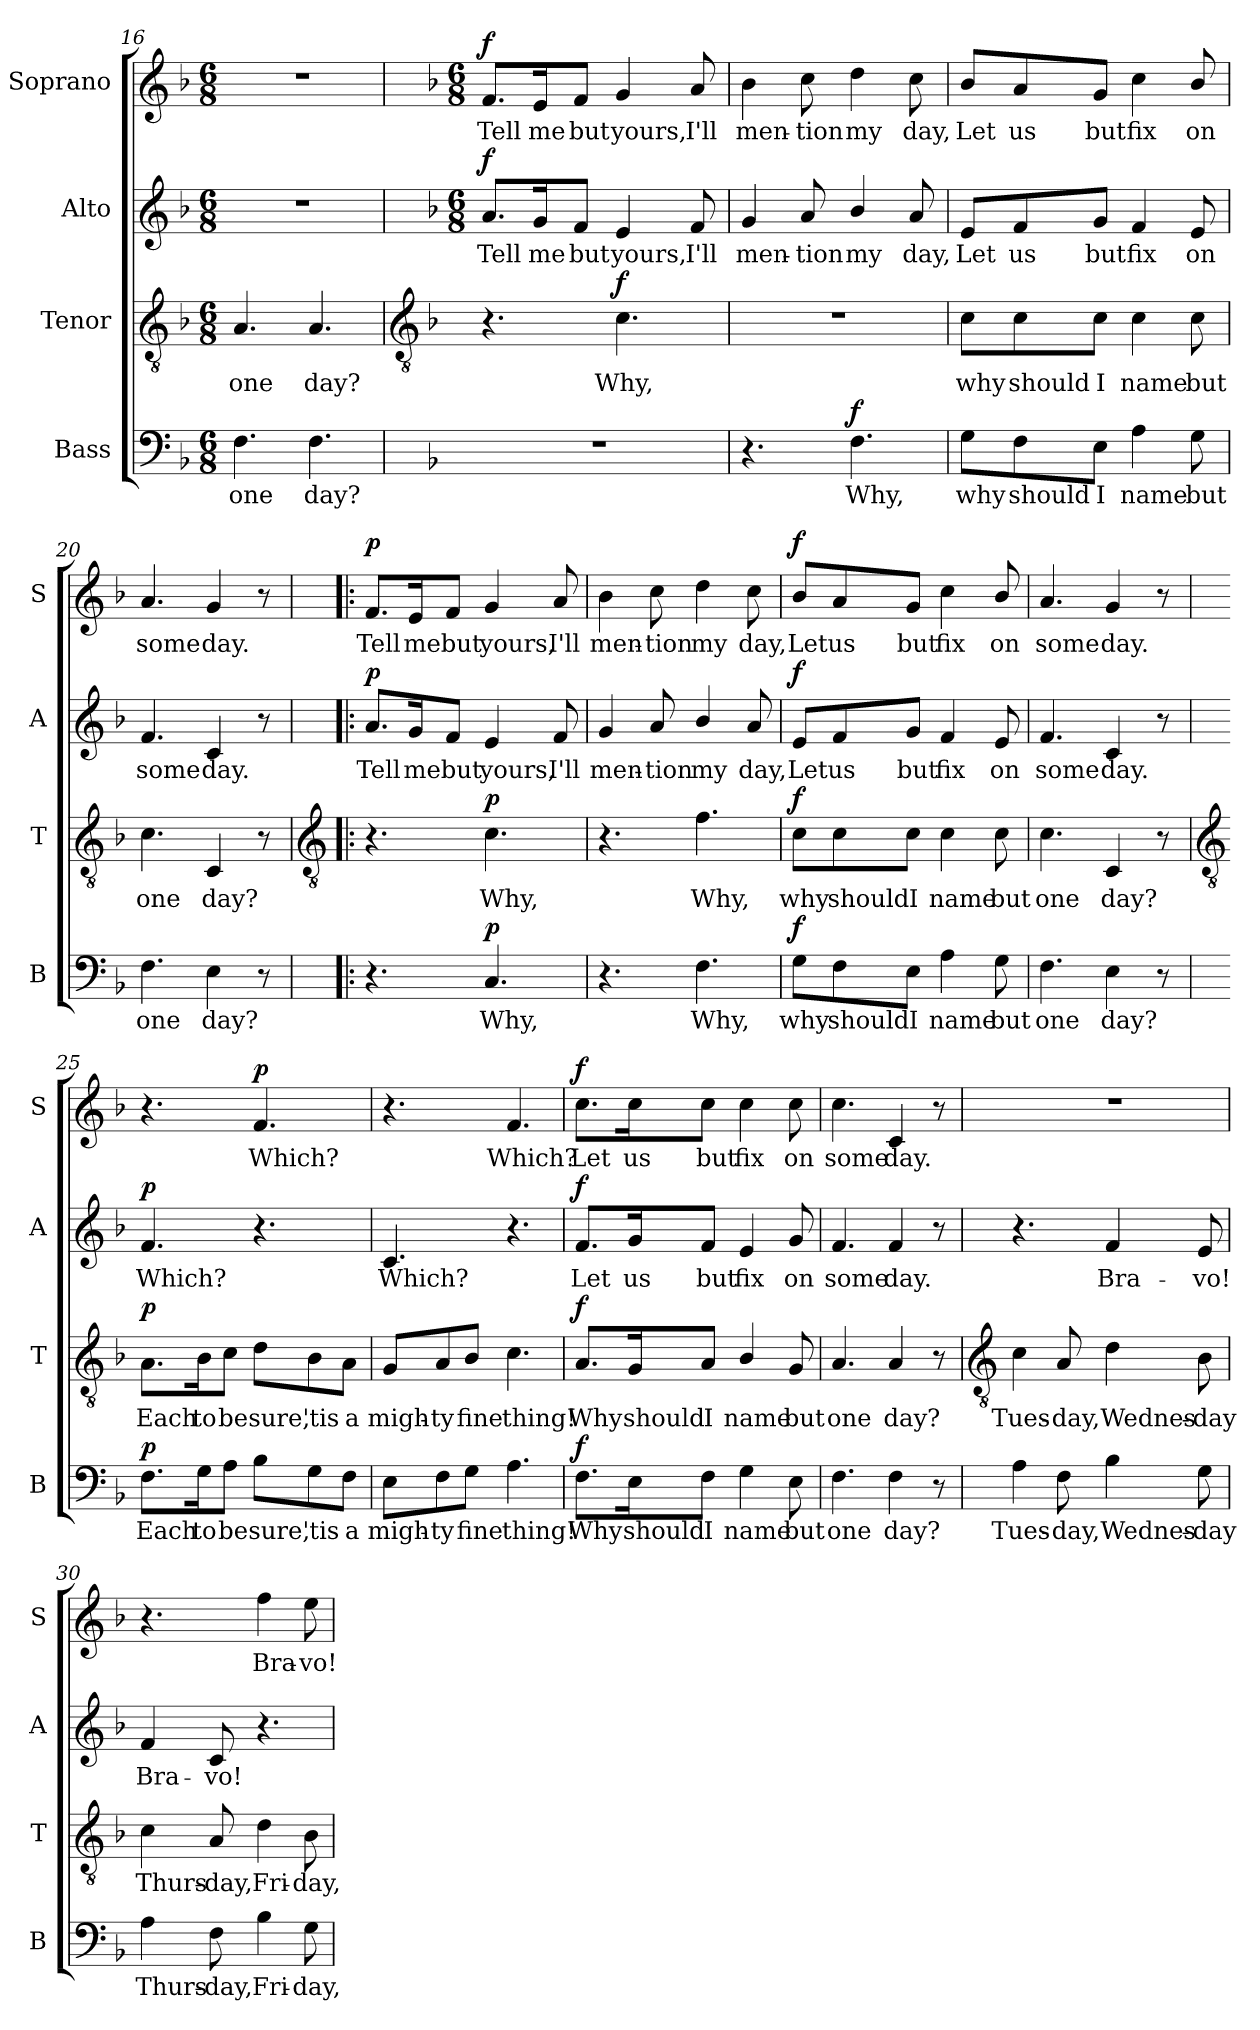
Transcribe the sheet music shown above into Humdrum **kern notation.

**kern	**text	**dynam	**kern	**text	**dynam	**kern	**text	**dynam	**kern	**text	**dynam
*part4	*part4	*part4	*part3	*part3	*part3	*part2	*part2	*part2	*part1	*part1	*part1
*staff4	*staff4	*staff4	*staff3	*staff3	*staff3	*staff2	*staff2	*staff2	*staff1	*staff1	*staff1
*I"Bass	*	*	*I"Tenor	*	*	*I"Alto	*	*	*I"Soprano	*	*
*I'B	*	*	*I'T	*	*	*I'A	*	*	*I'S	*	*
*clefF4	*	*	*clefGv2	*	*	*clefG2	*	*	*clefG2	*	*
*k[b-]	*	*	*k[b-]	*	*	*k[b-]	*	*	*k[b-]	*	*
*F:	*	*	*F:	*	*	*F:	*	*	*F:	*	*
*M6/8	*	*	*M6/8	*	*	*M6/8	*	*	*M6/8	*	*
=16	=16	=16	=16	=16	=16	=16	=16	=16	=16	=16	=16
!	!LO:LY:b	!	!	!LO:LY:b	!	!	!	!	!	!	!
4.F	one	.	4.A	one	.	2.r	.	.	2.r	.	.
!	!LO:LY:b	!	!	!LO:LY:b	!	!	!	!	!	!	!
4.F	day?	.	4.A	day?	.	.	.	.	.	.	.
!!LO:LB:g=z
=17	=17	=17	=17	=17	=17	=17	=17	=17	=17	=17	=17
*	*	*	*clefGv2	*	*	*	*	*	*	*	*
*	*	*	*	*	*	*k[b-]	*	*	*k[b-]	*	*
*	*	*	*	*	*	*F:	*	*	*F:	*	*
*	*	*	*	*	*	*M6/8	*	*	*M6/8	*	*
!LO:N:vis=1	!	!	!	!	!	!	!LO:LY:b	!LO:DY:b	!	!LO:LY:b	!LO:DY:b
2.r	.	.	4.r	.	.	8.a/L	Tell	f	8.f/L	Tell	f
!	!	!	!	!	!	!	!LO:LY:b	!	!	!LO:LY:b	!
.	.	.	.	.	.	16g/K	me	.	16e/K	me	.
!	!	!	!	!	!	!	!LO:LY:b	!	!	!LO:LY:b	!
.	.	.	.	.	.	8f/J	but	.	8f/J	but	.
!	!	!	!	!LO:LY:b	!LO:DY:b	!	!LO:LY:b	!	!	!LO:LY:b	!
.	.	.	4.c	Why,	f	4e	yours,	.	4g	yours,	.
!	!	!	!	!	!	!	!LO:LY:b	!	!	!LO:LY:b	!
.	.	.	.	.	.	8f	I'll	.	8a	I'll	.
=18	=18	=18	=18	=18	=18	=18	=18	=18	=18	=18	=18
!	!	!	!LO:N:vis=1	!	!	!	!LO:LY:b	!	!	!LO:LY:b	!
4.r	.	.	2.r	.	.	4g	men-	.	4b-	men-	.
!	!	!	!	!	!	!	!LO:LY:b	!	!	!LO:LY:b	!
.	.	.	.	.	.	8a	-tion	.	8cc	-tion	.
!	!LO:LY:b	!LO:DY:b	!	!	!	!	!LO:LY:b	!	!	!LO:LY:b	!
4.F	Why,	f	.	.	.	4b-/	my	.	4dd	my	.
!	!	!	!	!	!	!	!LO:LY:b	!	!	!LO:LY:b	!
.	.	.	.	.	.	8a	day,	.	8cc	day,	.
=19	=19	=19	=19	=19	=19	=19	=19	=19	=19	=19	=19
!	!LO:LY:b	!	!	!LO:LY:b	!	!	!LO:LY:b	!	!	!LO:LY:b	!
8G\L	why	.	8c\L	why	.	8e/L	Let	.	8b-/L	Let	.
!	!LO:LY:b	!	!	!LO:LY:b	!	!	!LO:LY:b	!	!	!LO:LY:b	!
8F\	should	.	8c\	should	.	8f/	us	.	8a/	us	.
!	!LO:LY:b	!	!	!LO:LY:b	!	!	!LO:LY:b	!	!	!LO:LY:b	!
8E\J	I	.	8c\J	I	.	8g/J	but	.	8g/J	but	.
!	!LO:LY:b	!	!	!LO:LY:b	!	!	!LO:LY:b	!	!	!LO:LY:b	!
4A	name	.	4c	name	.	4f	fix	.	4cc	fix	.
!	!LO:LY:b	!	!	!LO:LY:b	!	!	!LO:LY:b	!	!	!LO:LY:b	!
8G	but	.	8c	but	.	8e	on	.	8b-/	on	.
=20	=20	=20	=20	=20	=20	=20	=20	=20	=20	=20	=20
!	!LO:LY:b	!	!	!LO:LY:b	!	!	!LO:LY:b	!	!	!LO:LY:b	!
4.F	one	.	4.c	one	.	4.f	some	.	4.a	some	.
!	!LO:LY:b	!	!	!LO:LY:b	!	!	!LO:LY:b	!	!	!LO:LY:b	!
4E	day?	.	4C	day?	.	4c	day.	.	4g	day.	.
8r	.	.	8r	.	.	8r	.	.	8r	.	.
!!LO:LB:g=z
=21!|:	=21!|:	=21!|:	=21!|:	=21!|:	=21!|:	=21!|:	=21!|:	=21!|:	=21!|:	=21!|:	=21!|:
*	*	*	*clefGv2	*	*	*	*	*	*	*	*
!	!	!	!	!	!	!	!LO:LY:b	!LO:DY:b	!	!LO:LY:b	!LO:DY:b
4.r	.	.	4.r	.	.	8.a/L	Tell	p	8.f/L	Tell	p
!	!	!	!	!	!	!	!LO:LY:b	!	!	!LO:LY:b	!
.	.	.	.	.	.	16g/K	me	.	16e/K	me	.
!	!	!	!	!	!	!	!LO:LY:b	!	!	!LO:LY:b	!
.	.	.	.	.	.	8f/J	but	.	8f/J	but	.
!	!LO:LY:b	!LO:DY:b	!	!LO:LY:b	!LO:DY:b	!	!LO:LY:b	!	!	!LO:LY:b	!
4.C	Why,	p	4.c	Why,	p	4e	yours,	.	4g	yours,	.
!	!	!	!	!	!	!	!LO:LY:b	!	!	!LO:LY:b	!
.	.	.	.	.	.	8f	I'll	.	8a	I'll	.
=22	=22	=22	=22	=22	=22	=22	=22	=22	=22	=22	=22
!	!	!	!	!	!	!	!LO:LY:b	!	!	!LO:LY:b	!
4.r	.	.	4.r	.	.	4g	men-	.	4b-	men-	.
!	!	!	!	!	!	!	!LO:LY:b	!	!	!LO:LY:b	!
.	.	.	.	.	.	8a	-tion	.	8cc	-tion	.
!	!LO:LY:b	!	!	!LO:LY:b	!	!	!LO:LY:b	!	!	!LO:LY:b	!
4.F	Why,	.	4.f	Why,	.	4b-/	my	.	4dd	my	.
!	!	!	!	!	!	!	!LO:LY:b	!	!	!LO:LY:b	!
.	.	.	.	.	.	8a	day,	.	8cc	day,	.
=23	=23	=23	=23	=23	=23	=23	=23	=23	=23	=23	=23
!	!LO:LY:b	!LO:DY:b	!	!LO:LY:b	!LO:DY:b	!	!LO:LY:b	!LO:DY:b	!	!LO:LY:b	!LO:DY:b
8G\L	why	f	8c\L	why	f	8e/L	Let	f	8b-/L	Let	f
!	!LO:LY:b	!	!	!LO:LY:b	!	!	!LO:LY:b	!	!	!LO:LY:b	!
8F\	should	.	8c\	should	.	8f/	us	.	8a/	us	.
!	!LO:LY:b	!	!	!LO:LY:b	!	!	!LO:LY:b	!	!	!LO:LY:b	!
8E\J	I	.	8c\J	I	.	8g/J	but	.	8g/J	but	.
!	!LO:LY:b	!	!	!LO:LY:b	!	!	!LO:LY:b	!	!	!LO:LY:b	!
4A	name	.	4c	name	.	4f	fix	.	4cc	fix	.
!	!LO:LY:b	!	!	!LO:LY:b	!	!	!LO:LY:b	!	!	!LO:LY:b	!
8G	but	.	8c	but	.	8e	on	.	8b-/	on	.
=24	=24	=24	=24	=24	=24	=24	=24	=24	=24	=24	=24
!	!LO:LY:b	!	!	!LO:LY:b	!	!	!LO:LY:b	!	!	!LO:LY:b	!
4.F	one	.	4.c	one	.	4.f	some	.	4.a	some	.
!	!LO:LY:b	!	!	!LO:LY:b	!	!	!LO:LY:b	!	!	!LO:LY:b	!
4E	day?	.	4C	day?	.	4c	day.	.	4g	day.	.
8r	.	.	8r	.	.	8r	.	.	8r	.	.
!!LO:LB:g=z
=25	=25	=25	=25	=25	=25	=25	=25	=25	=25	=25	=25
*	*	*	*clefGv2	*	*	*	*	*	*	*	*
!	!LO:LY:b	!LO:DY:b	!	!LO:LY:b	!LO:DY:b	!	!LO:LY:b	!LO:DY:b	!	!	!
8.F\L	Each	p	8.A\L	Each	p	4.f	Which?	p	4.r	.	.
!	!LO:LY:b	!	!	!LO:LY:b	!	!	!	!	!	!	!
16G\K	to	.	16B-\K	to	.	.	.	.	.	.	.
!	!LO:LY:b	!	!	!LO:LY:b	!	!	!	!	!	!	!
8A\J	be	.	8c\J	be	.	.	.	.	.	.	.
!	!LO:LY:b	!	!	!LO:LY:b	!	!	!	!	!	!LO:LY:b	!LO:DY:b
8B-\L	sure,	.	8d\L	sure,	.	4.r	.	.	4.f	Which?	p
!	!LO:LY:b	!	!	!LO:LY:b	!	!	!	!	!	!	!
8G\	'tis	.	8B-\	'tis	.	.	.	.	.	.	.
!	!LO:LY:b	!	!	!LO:LY:b	!	!	!	!	!	!	!
8F\J	a	.	8A\J	a	.	.	.	.	.	.	.
=26	=26	=26	=26	=26	=26	=26	=26	=26	=26	=26	=26
!	!LO:LY:b	!	!	!LO:LY:b	!	!	!LO:LY:b	!	!	!	!
8E\L	migh-	.	8G/L	migh-	.	4.c	Which?	.	4.r	.	.
!	!LO:LY:b	!	!	!LO:LY:b	!	!	!	!	!	!	!
8F\	-ty	.	8A/	-ty	.	.	.	.	.	.	.
!	!LO:LY:b	!	!	!LO:LY:b	!	!	!	!	!	!	!
8G\J	fine	.	8B-/J	fine	.	.	.	.	.	.	.
!	!LO:LY:b	!	!	!LO:LY:b	!	!	!	!	!	!LO:LY:b	!
4.A	thing!	.	4.c	thing!	.	4.r	.	.	4.f	Which?	.
=27	=27	=27	=27	=27	=27	=27	=27	=27	=27	=27	=27
!	!LO:LY:b	!LO:DY:b	!	!LO:LY:b	!LO:DY:b	!	!LO:LY:b	!LO:DY:b	!	!LO:LY:b	!LO:DY:b
8.F\L	Why	f	8.A/L	Why	f	8.f/L	Let	f	8.cc\L	Let	f
!	!LO:LY:b	!	!	!LO:LY:b	!	!	!LO:LY:b	!	!	!LO:LY:b	!
16E\K	should	.	16G/K	should	.	16g/K	us	.	16cc\K	us	.
!	!LO:LY:b	!	!	!LO:LY:b	!	!	!LO:LY:b	!	!	!LO:LY:b	!
8F\J	I	.	8A/J	I	.	8f/J	but	.	8cc\J	but	.
!	!LO:LY:b	!	!	!LO:LY:b	!	!	!LO:LY:b	!	!	!LO:LY:b	!
4G	name	.	4B-/	name	.	4e	fix	.	4cc	fix	.
!	!LO:LY:b	!	!	!LO:LY:b	!	!	!LO:LY:b	!	!	!LO:LY:b	!
8E	but	.	8G	but	.	8g	on	.	8cc	on	.
=28	=28	=28	=28	=28	=28	=28	=28	=28	=28	=28	=28
!	!LO:LY:b	!	!	!LO:LY:b	!	!	!LO:LY:b	!	!	!LO:LY:b	!
4.F	one	.	4.A	one	.	4.f	some	.	4.cc	some	.
!	!LO:LY:b	!	!	!LO:LY:b	!	!	!LO:LY:b	!	!	!LO:LY:b	!
4F	day?	.	4A	day?	.	4f	day.	.	4c	day.	.
8r	.	.	8r	.	.	8r	.	.	8r	.	.
!!LO:LB:g=z
=29	=29	=29	=29	=29	=29	=29	=29	=29	=29	=29	=29
*	*	*	*clefGv2	*	*	*	*	*	*	*	*
!	!LO:LY:b	!	!	!LO:LY:b	!	!	!	!	!LO:N:vis=1	!	!
4A	Tues-	.	4c	Tues-	.	4.r	.	.	2.r	.	.
!	!LO:LY:b	!	!	!LO:LY:b	!	!	!	!	!	!	!
8F	-day,	.	8A	-day,	.	.	.	.	.	.	.
!	!LO:LY:b	!	!	!LO:LY:b	!	!	!LO:LY:b	!	!	!	!
4B-	Wednes-	.	4d	Wednes-	.	4f	Bra-	.	.	.	.
!	!LO:LY:b	!	!	!LO:LY:b	!	!	!LO:LY:b	!	!	!	!
8G	-day	.	8B-	-day	.	8e	-vo!	.	.	.	.
=30	=30	=30	=30	=30	=30	=30	=30	=30	=30	=30	=30
!	!LO:LY:b	!	!	!LO:LY:b	!	!	!LO:LY:b	!	!	!	!
4A	Thurs-	.	4c	Thurs-	.	4f	Bra-	.	4.r	.	.
!	!LO:LY:b	!	!	!LO:LY:b	!	!	!LO:LY:b	!	!	!	!
8F	-day,	.	8A	-day,	.	8c	-vo!	.	.	.	.
!	!LO:LY:b	!	!	!LO:LY:b	!	!	!	!	!	!LO:LY:b	!
4B-	Fri-	.	4d	Fri-	.	4.r	.	.	4ff	Bra-	.
!	!LO:LY:b	!	!	!LO:LY:b	!	!	!	!	!	!LO:LY:b	!
8G	-day,	.	8B-	-day,	.	.	.	.	8ee	-vo!	.
=	=	=	=	=	=	=	=	=	=	=	=
*-	*-	*-	*-	*-	*-	*-	*-	*-	*-	*-	*-
